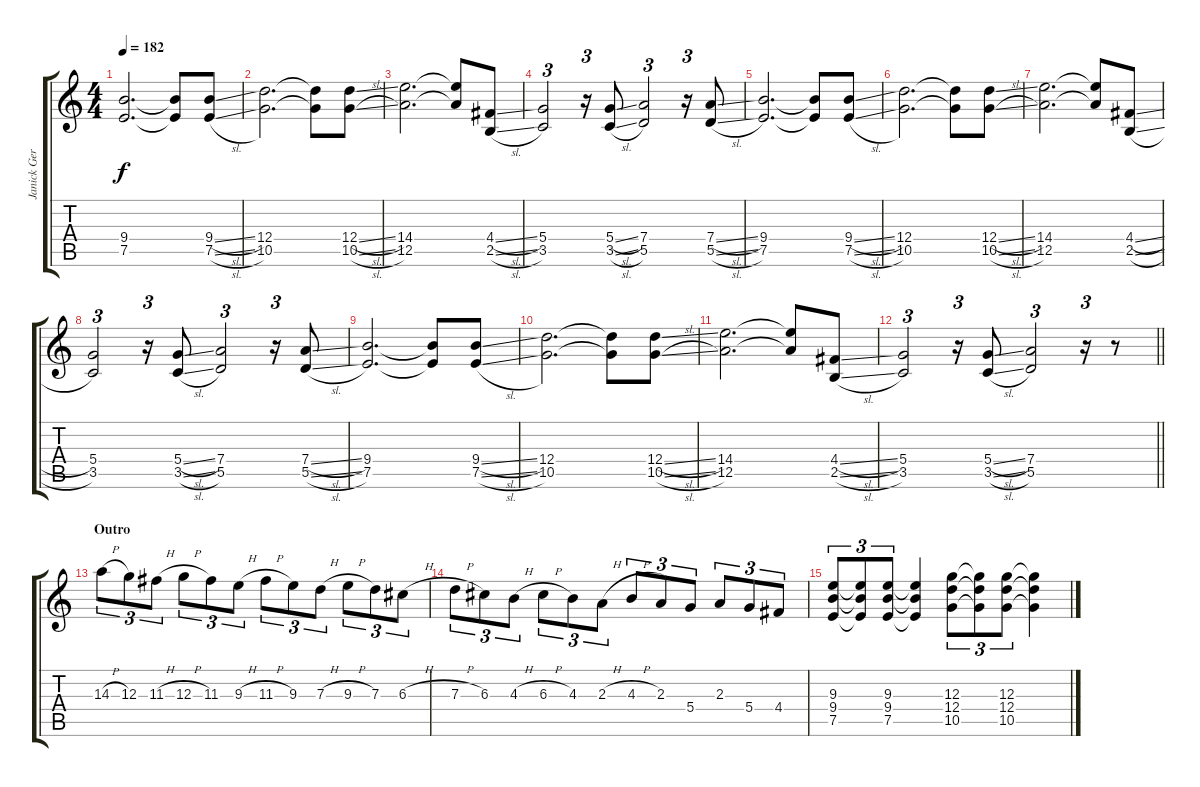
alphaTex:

\track ("Janick Gers" "Janick Ger") {instrument distortionguitar}
\staff {score tabs}
\tuning (E4 B3 G3 D3 A2 E2) {hide}
\ts (4 4)
\tempo 182
\clef g2
\ks c
(9.4 7.5).2{d dy f} (9.4{t} 7.5{t}).8 (9.4{sl} 7.5{sl}).8 |
(12.4 10.5).2{d} (12.4{t} 10.5{t}).8 (12.4{sl} 10.5{sl}).8 |
(14.4 12.5).2{d} (14.4{t} 12.5{t}).8 (4.4{sl} 2.5{sl}).8 |
(5.4 3.5).2{tu (3 2)} r.16{tu (3 2)} (5.4{sl} 3.5{sl}).8 (7.4 5.5).2{tu (3 2)} r.16{tu (3 2)} (7.4{sl} 5.5{sl}).8 |
(9.4 7.5).2{d} (9.4{t} 7.5{t}).8 (9.4{sl} 7.5{sl}).8 |
(12.4 10.5).2{d} (12.4{t} 10.5{t}).8 (12.4{sl} 10.5{sl}).8 |
(14.4 12.5).2{d} (14.4{t} 12.5{t}).8 (4.4{sl} 2.5{sl}).8 |
(5.4 3.5).2{tu (3 2)} r.16{tu (3 2)} (5.4{sl} 3.5{sl}).8 (7.4 5.5).2{tu (3 2)} r.16{tu (3 2)} (7.4{sl} 5.5{sl}).8 |
(9.4 7.5).2{d} (9.4{t} 7.5{t}).8 (9.4{sl} 7.5{sl}).8 |
(12.4 10.5).2{d} (12.4{t} 10.5{t}).8 (12.4{sl} 10.5{sl}).8 |
(14.4 12.5).2{d} (14.4{t} 12.5{t}).8 (4.4{sl} 2.5{sl}).8 |
\barLineRight lightlight
(5.4 3.5).2{tu (3 2)} r.16{tu (3 2)} (5.4{sl} 3.5{sl}).8 (7.4 5.5).2{tu (3 2)} r.16{tu (3 2)} r.8 |
\section ("" "Outro")
14.3{h}.8{tu (3 2)} 12.3.8{tu (3 2)} 11.3{h}.8{tu (3 2)} 12.3{h}.8{tu (3 2)} 11.3.8{tu (3 2)} 9.3{h}.8{tu (3 2)} 11.3{h}.8{tu (3 2)} 9.3.8{tu (3 2)} 7.3{h}.8{tu (3 2)} 9.3{h}.8{tu (3 2)} 7.3.8{tu (3 2)} 6.3{h}.8{tu (3 2)} |
7.3{h}.8{tu (3 2)} 6.3.8{tu (3 2)} 4.3{h}.8{tu (3 2)} 6.3{h}.8{tu (3 2)} 4.3.8{tu (3 2)} 2.3{h}.8{tu (3 2)} 4.3{h}.8{tu (3 2)} 2.3.8{tu (3 2)} 5.4.8{tu (3 2)} 2.3.8{tu (3 2)} 5.4.8{tu (3 2)} 4.4.8{tu (3 2)} |
(9.3 9.4 7.5).8{tu (3 2)} (9.3{t} 9.4{t} 7.5{t}).8{tu (3 2)} (9.3 9.4 7.5).8{tu (3 2)} (9.3{t} 9.4{t} 7.5{t}).4 (12.3 12.4 10.5).8{tu (3 2)} (12.3{t} 12.4{t} 10.5{t}).8{tu (3 2)} (12.3 12.4 10.5).8{tu (3 2)} (12.3{t} 12.4{t} 10.5{t}).4
